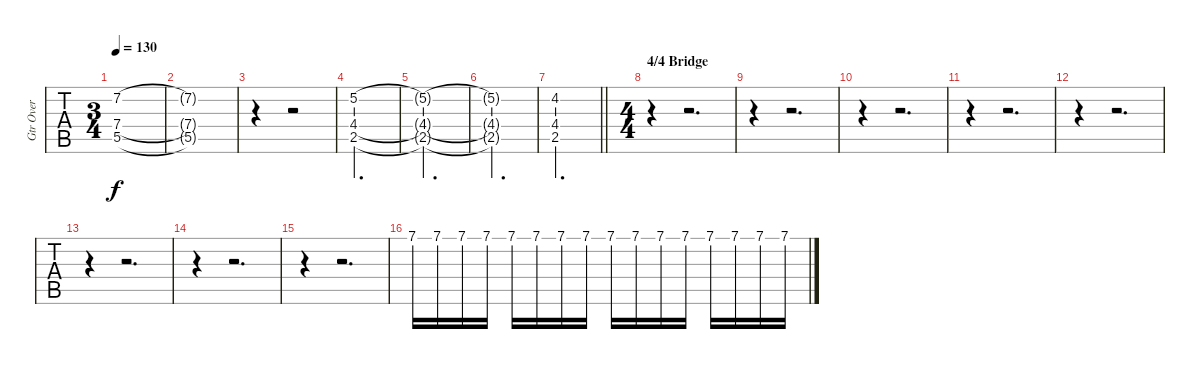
\track ("Gtr Over" "Gtr Over") {instrument overdrivenguitar}
\staff {tabs}
\tuning (E4 B3 G3 D3 A2 D2) {hide}
\ts (3 4)
\tempo 130
\clef g2
\ks c
(7.2{t} 7.4{t} 5.5{t}).1{dy f} |
(7.2{t} 7.4{t} 5.5{t}).1 |
r.4 r.2 |
(5.2 4.4 2.5).2{d} |
(5.2{t} 4.4{t} 2.5{t}).2{d} |
(5.2{t} 4.4{t} 2.5{t}).2{d} |
\barLineRight lightlight
(4.2 4.4 2.5).2{d} |
\ts (4 4)
\section ("" "4/4 Bridge")
r.4 r.2{d} |
r.4 r.2{d} |
r.4 r.2{d} |
r.4 r.2{d} |
r.4 r.2{d} |
r.4 r.2{d} |
r.4 r.2{d} |
r.4 r.2{d} |
7.1.16 7.1.16 7.1.16 7.1.16 7.1.16 7.1.16 7.1.16 7.1.16 7.1.16 7.1.16 7.1.16 7.1.16 7.1.16 7.1.16 7.1.16 7.1.16
